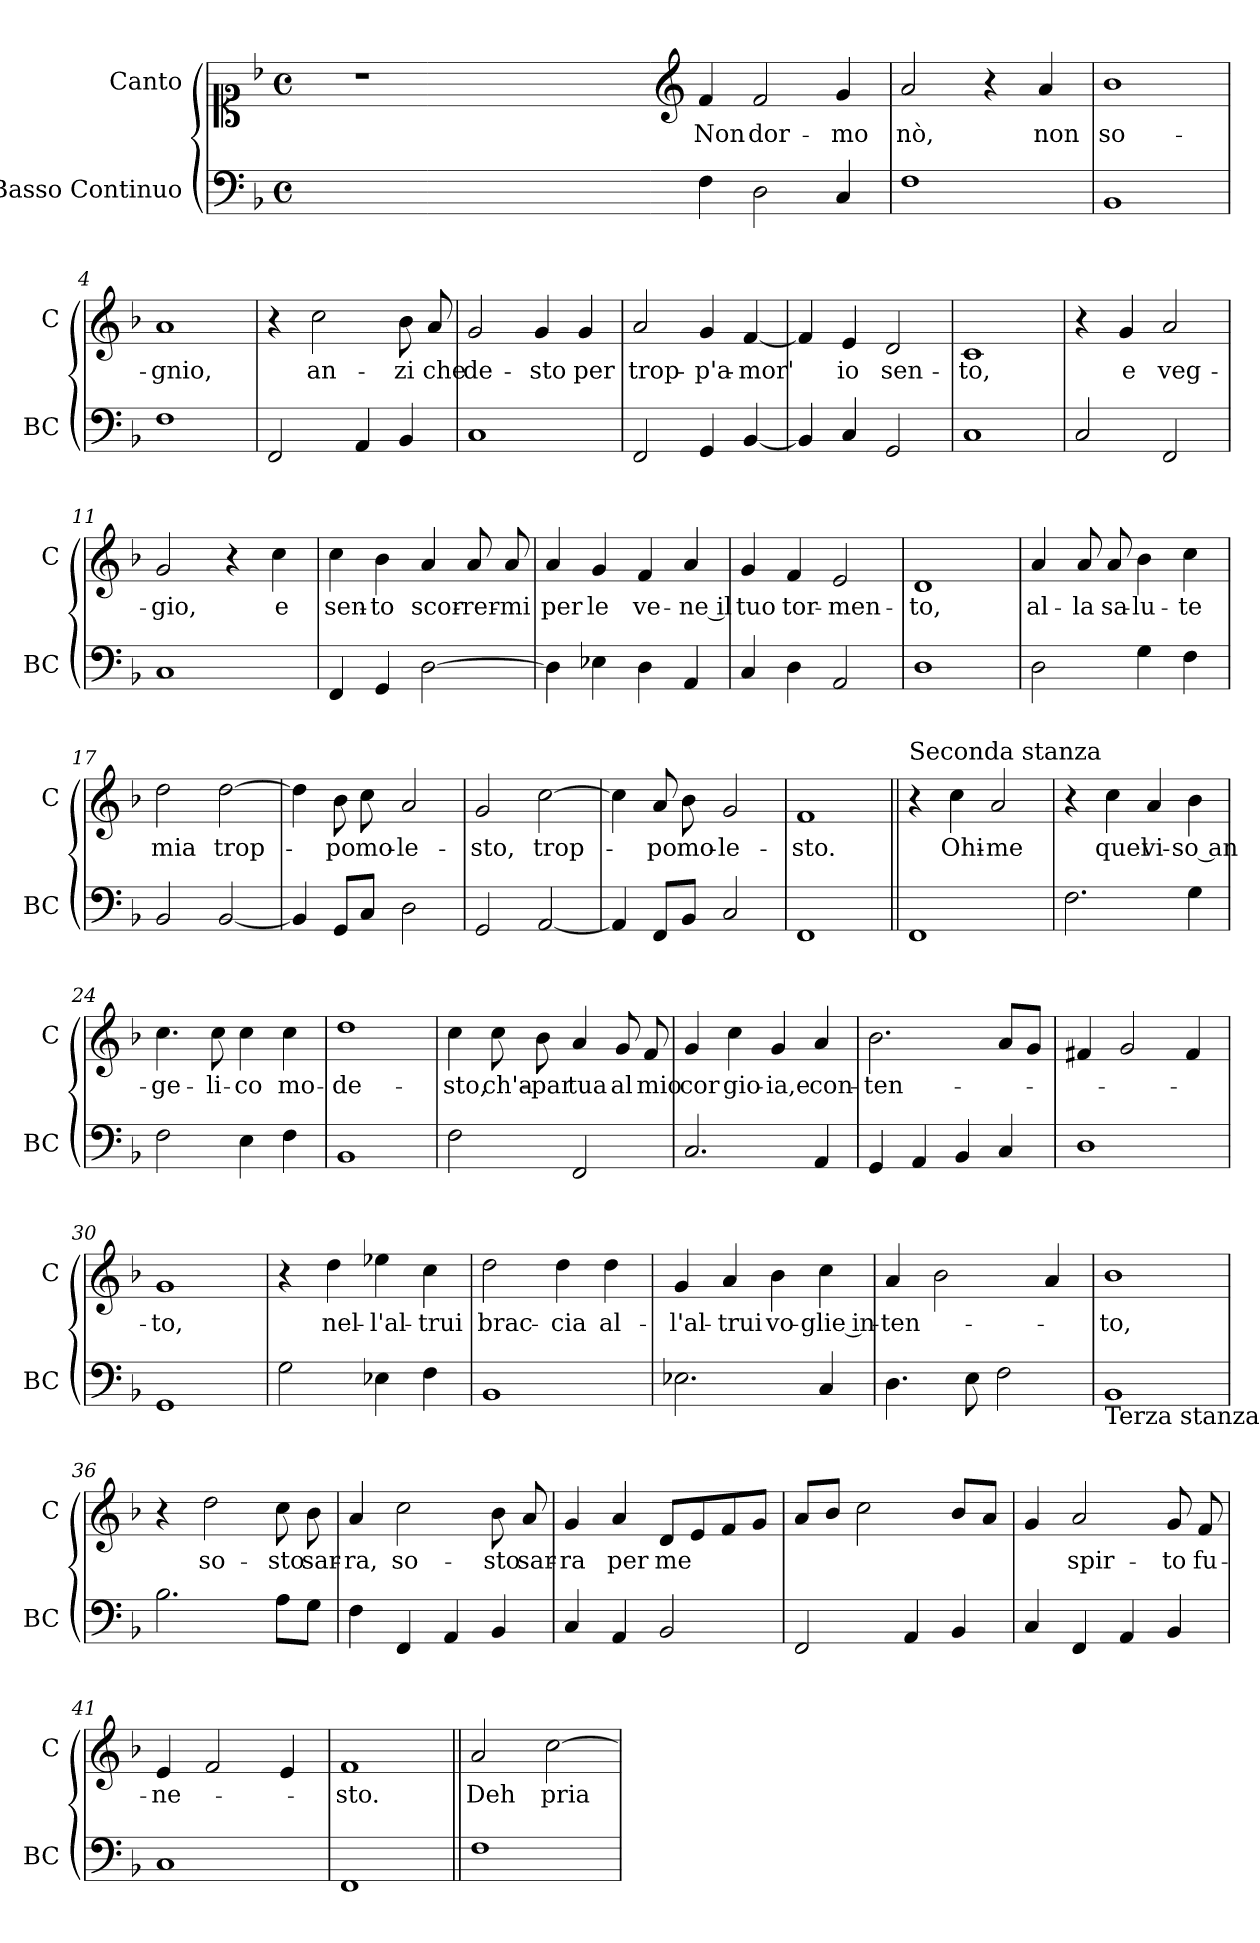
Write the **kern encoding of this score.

**kern	**kern	**text
*part2	*part1	*part1
*staff2	*staff1	*staff1
*I"Basso Continuo	*I"Canto	*
*I'BC	*I'C	*
*clefF4	*clefC1	*
*k[b-]	*k[b-]	*
*F:	*F:	*
*M4/4	*M4/4	*
*met(c)	*met(c)	*
=	=	=
1ryy	1r	.
=1X-	=1X-	=1X-
4ryy	4ryy	.
4ryy	4ryy	.
4ryy	4ryy	.
4ryy	4ryy	.
=1-	=1-	=1-
*	*clefG2	*
!	!	!LO:LY:b
4F\	4f/	Non
!	!	!LO:LY:b
2D\	2f/	dor-
!	!	!LO:LY:b
4C/	4g/	-mo
=2	=2	=2
!	!	!LO:LY:b
1F	2a/	nò,
.	4r	.
!	!	!LO:LY:b
.	4a/	non
=3	=3	=3
!	!	!LO:LY:b
1BB-	1b-	so-
=4	=4	=4
!	!	!LO:LY:b
1F	1a	-gnio,
=5	=5	=5
2FF/	4r	.
!	!	!LO:LY:b
.	2cc\	an-
4AA/	.	.
!	!	!LO:LY:b
4BB-/	8b-\	-zi
!	!	!LO:LY:b
.	8a/	che
=6	=6	=6
!	!	!LO:LY:b
1C	2g/	de-
!	!	!LO:LY:b
.	4g/	-sto
!	!	!LO:LY:b
.	4g/	per
=7	=7	=7
!	!	!LO:LY:b
2FF/	2a/	trop-
!	!	!LO:LY:b
4GG/	4g/	-p'a-
!	!	!LO:LY:b
[4BB-/	[4f/	-mor'
!!LO:LB:g=z
=8	=8	=8
4BB-/]	4f/]	.
!	!	!LO:LY:b
4C/	4e/	io
!	!	!LO:LY:b
2GG/	2d/	sen-
=9	=9	=9
!	!	!LO:LY:b
1C	1c	-to,
=10	=10	=10
2C/	4r	.
!	!	!LO:LY:b
.	4g/	e
!	!	!LO:LY:b
2FF/	2a/	veg-
=11	=11	=11
!	!	!LO:LY:b
1C	2g/	-gio,
.	4r	.
!	!	!LO:LY:b
.	4cc\	e
=12	=12	=12
!	!	!LO:LY:b
4FF/	4cc\	sen-
!	!	!LO:LY:b
4GG/	4b-\	-to
!	!	!LO:LY:b
[2D\	4a/	scor-
!	!	!LO:LY:b
.	8a/	-rer-
!	!	!LO:LY:b
.	8a/	-mi
=13	=13	=13
!	!	!LO:LY:b
4D\]	4a/	per
!	!	!LO:LY:b
4E-X\	4g/	le
!	!	!LO:LY:b
4D\	4f/	ve-
!	!	!LO:LY:b
4AA/	4a/	-ne il
=14	=14	=14
!	!	!LO:LY:b
4C/	4g/	tuo
!	!	!LO:LY:b
4D\	4f/	tor-
!	!	!LO:LY:b
2AA/	2e/	-men-
=15	=15	=15
!	!	!LO:LY:b
1D	1d	-to,
=16	=16	=16
!	!	!LO:LY:b
2D\	4a/	al-
!	!	!LO:LY:b
.	8a/	-la
!	!	!LO:LY:b
.	8a/	sa-
!	!	!LO:LY:b
4G\	4b-\	-lu-
!	!	!LO:LY:b
4F\	4cc\	-te
!!LO:LB:g=z
=17	=17	=17
!	!	!LO:LY:b
2BB-/	2dd\	mia
!	!	!LO:LY:b
[2BB-/	[2dd\	trop-
=18	=18	=18
4BB-/]	4dd\]	.
!	!	!LO:LY:b
8GG/L	8b-\	-po
!	!	!LO:LY:b
8C/J	8cc\	mo-
!	!	!LO:LY:b
2D\	2a/	-le-
=19	=19	=19
!	!	!LO:LY:b
2GG/	2g/	-sto,
!	!	!LO:LY:b
[2AA/	[2cc\	trop-
=20	=20	=20
4AA/]	4cc\]	.
!	!	!LO:LY:b
8FF/L	8a/	-po
!	!	!LO:LY:b
8BB-/J	8b-\	mo-
!	!	!LO:LY:b
2C/	2g/	-le-
=21	=21	=21
!	!	!LO:LY:b
1FF	1f	-sto.
=22||	=22||	=22||
!	!LO:TX:a:t=Seconda stanza	!
1FF	4r	.
!	!	!LO:LY:b
.	4cc\	Ohi-
!	!	!LO:LY:b
.	2a/	-me
=23	=23	=23
2.F\	4r	.
!	!	!LO:LY:b
.	4cc\	quel
!	!	!LO:LY:b
.	4a/	vi-
!	!	!LO:LY:b
4G\	4b-\	-so an-
=24	=24	=24
!	!	!LO:LY:b
2F\	4.cc\	-ge-
!	!	!LO:LY:b
.	8cc\	-li-
!	!	!LO:LY:b
4E\	4cc\	-co
!	!	!LO:LY:b
4F\	4cc\	mo-
=25	=25	=25
!	!	!LO:LY:b
1BB-	1dd	-de-
!!LO:LB:g=z
=26	=26	=26
!	!	!LO:LY:b
2F\	4cc\	-sto,
!	!	!LO:LY:b
.	8cc\	ch'a-
!	!	!LO:LY:b
.	8b-\	-par
!	!	!LO:LY:b
2FF/	4a/	tua
!	!	!LO:LY:b
.	8g/	al
!	!	!LO:LY:b
.	8f/	mio
=27	=27	=27
!	!	!LO:LY:b
2.C/	4g/	cor
!	!	!LO:LY:b
.	4cc\	gio-
!	!	!LO:LY:b
.	4g/	-ia,e
!	!	!LO:LY:b
4AA/	4a/	con-
=28	=28	=28
!	!	!LO:LY:b
4GG/	2.b-\	-ten-
4AA/	.	.
4BB-/	.	.
4C/	8a/L	.
.	8g/J	.
=29	=29	=29
1D	4f#X/	.
.	2g/	.
.	4f#/	.
=30	=30	=30
!	!	!LO:LY:b
1GG	1g	-to,
=31	=31	=31
2G\	4r	.
!	!	!LO:LY:b
.	4dd\	nel-
!	!	!LO:LY:b
4E-X\	4ee-X\	-l'al-
!	!	!LO:LY:b
4F\	4cc\	-trui
=32	=32	=32
!	!	!LO:LY:b
1BB-	2dd\	brac-
!	!	!LO:LY:b
.	4dd\	-cia
!	!	!LO:LY:b
.	4dd\	al-
!!LO:LB:g=z
=33	=33	=33
!	!	!LO:LY:b
2.E-X\	4g/	-l'al-
!	!	!LO:LY:b
.	4a/	-trui
!	!	!LO:LY:b
.	4b-\	vo-
!	!	!LO:LY:b
4C/	4cc\	-glie in-
=34	=34	=34
!	!	!LO:LY:b
4.D\	4a/	-ten-
.	2b-\	.
8E\	.	.
2F\	.	.
.	4a/	.
=35	=35	=35
!LO:TX:b:t=Terza stanza	!	!
!	!	!LO:LY:b
1BB-	1b-	-to,
=36	=36	=36
2.B-\	4r	.
!	!	!LO:LY:b
.	2dd\	so-
!	!	!LO:LY:b
8A\L	8cc\	-sto
!	!	!LO:LY:b
8G\J	8b-\	sar-
=37	=37	=37
!	!	!LO:LY:b
4F\	4a/	-ra,
!	!	!LO:LY:b
4FF/	2cc\	so-
4AA/	.	.
!	!	!LO:LY:b
4BB-/	8b-\	-sto
!	!	!LO:LY:b
.	8a/	sar-
=38	=38	=38
!	!	!LO:LY:b
4C/	4g/	-ra
!	!	!LO:LY:b
4AA/	4a/	per
!	!	!LO:LY:b
2BB-/	8d/L	me
.	8e/	.
.	8f/	.
.	8g/J	.
=39	=39	=39
2FF/	8a/L	.
.	8b-/J	.
.	2cc\	.
4AA/	.	.
4BB-/	8b-/L	.
.	8a/J	.
!!LO:LB:g=z
=40	=40	=40
4C/	4g/	.
!	!	!LO:LY:b
4FF/	2a/	spir-
4AA/	.	.
!	!	!LO:LY:b
4BB-/	8g/	-to
!	!	!LO:LY:b
.	8f/	fu-
=41	=41	=41
!	!	!LO:LY:b
1C	4e/	-ne-
.	2f/	.
.	4e/	.
=42	=42	=42
!	!	!LO:LY:b
1FF	1f	-sto.
=43||	=43||	=43||
!	!	!LO:LY:b
1F	2a/	Deh
!	!	!LO:LY:b
.	[2cc\	pria
=	=	=
*-	*-	*-
